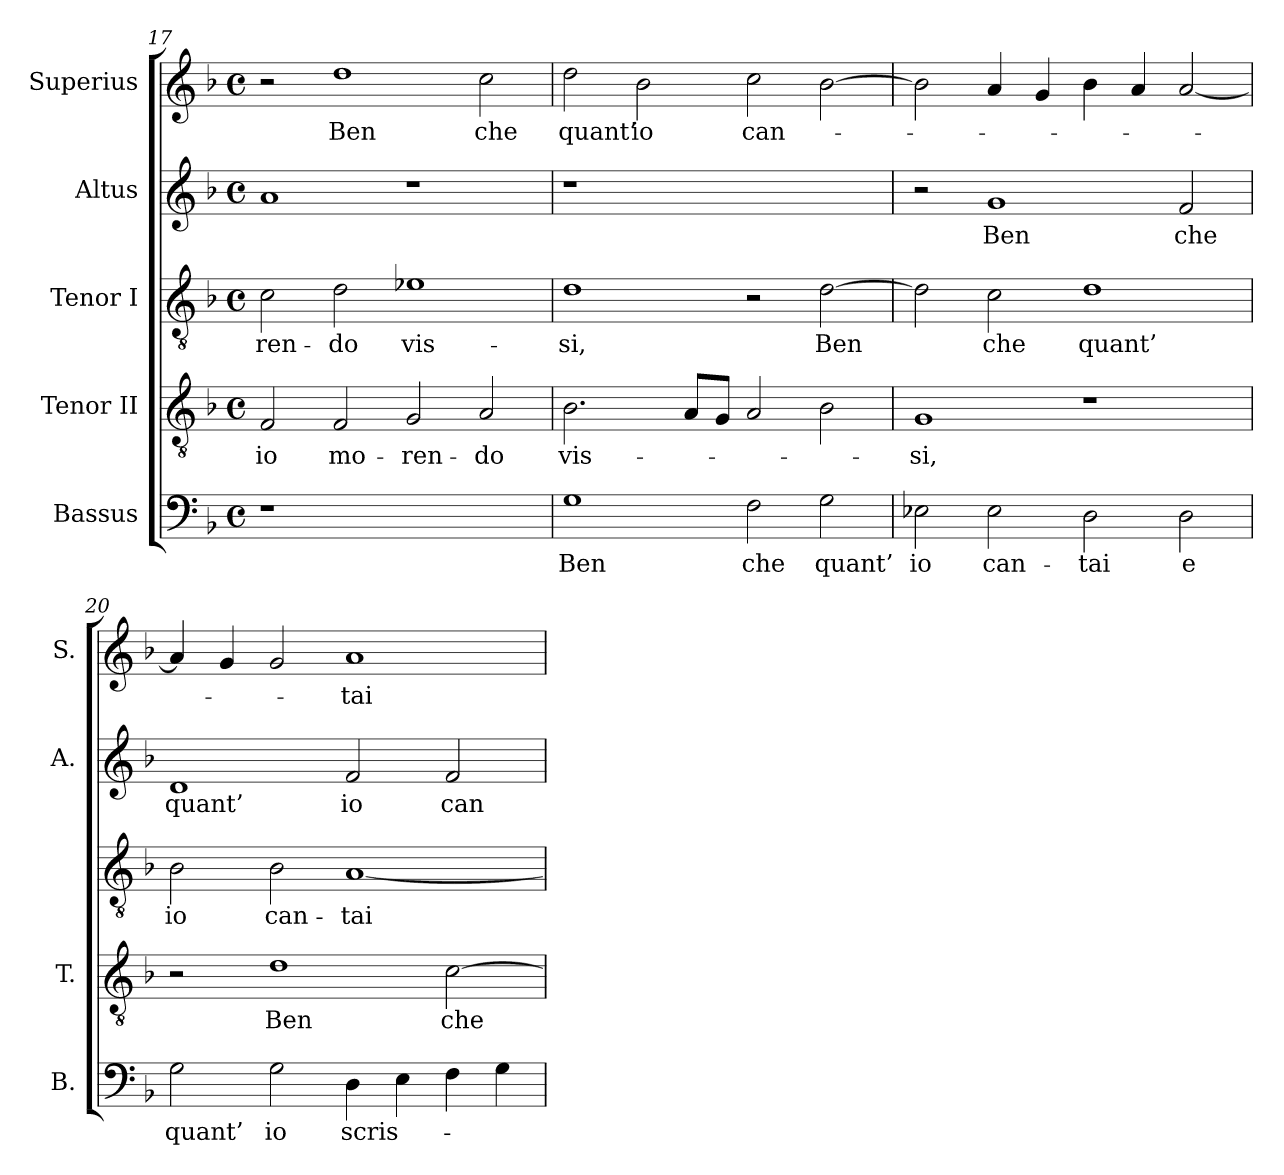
**kern	**text	**kern	**text	**kern	**text	**kern	**text	**kern	**text
*part5	*part5	*part4	*part4	*part3	*part3	*part2	*part2	*part1	*part1
*staff5	*staff5	*staff4	*staff4	*staff3	*staff3	*staff2	*staff2	*staff1	*staff1
*I"Bassus	*	*I"Tenor II	*	*I"Tenor I	*	*I"Altus	*	*I"Superius	*
*I'B.	*	*I'T.	*	*	*	*I'A.	*	*I'S.	*
*clefF4	*	*clefGv2	*	*clefGv2	*	*clefG2	*	*clefG2	*
*	*	*ITrd7c12	*	*	*	*	*	*	*
*k[b-]	*	*k[b-]	*	*k[b-]	*	*k[b-]	*	*k[b-]	*
*F:	*	*F:	*	*F:	*	*F:	*	*F:	*
*M4/4	*	*M4/4	*	*M4/4	*	*M4/4	*	*M4/4	*
*met(c)	*	*met(c)	*	*met(c)	*	*met(c)	*	*met(c)	*
=17	=17	=17	=17	=17	=17	=17	=17	=17	=17
!LO:N:vis=1	!	!	!	!	!	!	!	!	!
!	!	!	!LO:LY:b:color=#000000	!	!	!	!	!	!
!	!	!	!	!	!LO:LY:b:color=#000000	!	!	!	!
1r	.	2FFi/	io	2ci\	-ren-	1ai	.	2r	.
!	!	!	!LO:LY:b:color=#000000	!	!	!	!	!	!
!	!	!	!	!	!LO:LY:b:color=#000000	!	!	!	!
!	!	!	!	!	!	!	!	!	!LO:LY:b:color=#000000
.	.	2FFi/	mo-	2di\	-do	.	.	1ddi	Ben
!	!	!	!LO:LY:b:color=#000000	!	!	!	!	!	!
!	!	!	!	!	!LO:LY:b:color=#000000	!	!	!	!
1ryy	.	2GGi/	-ren-	1e-Xi	vis-	1r	.	.	.
!	!	!	!LO:LY:b:color=#000000	!	!	!	!	!	!
!	!	!	!	!	!	!	!	!	!LO:LY:b:color=#000000
.	.	2AAi/	-do	.	.	.	.	2cci\	che
=18	=18	=18	=18	=18	=18	=18	=18	=18	=18
!	!LO:LY:b:color=#000000	!	!	!	!	!	!	!	!
!	!	!	!LO:LY:b:color=#000000	!	!	!	!	!	!
!	!	!	!	!	!LO:LY:b:color=#000000	!LO:N:vis=1	!	!	!
!	!	!	!	!	!	!	!	!	!LO:LY:b:color=#000000
1Gi	Ben	2.BB-i\	vis-	1di	-si,	1r	.	2ddi\	quant’
!	!	!	!	!	!	!	!	!	!LO:LY:b:color=#000000
.	.	.	.	.	.	.	.	2b-i\	io
.	.	8AAi/L	.	.	.	.	.	.	.
.	.	8GGi/J	.	.	.	.	.	.	.
!	!LO:LY:b:color=#000000	!	!	!	!	!	!	!	!
!	!	!	!	!	!	!	!	!	!LO:LY:b:color=#000000
2Fi\	che	2AAi/	.	2r	.	1ryy	.	2cci\	can-
!	!LO:LY:b:color=#000000	!	!	!	!	!	!	!	!
!	!	!	!	!	!LO:LY:b:color=#000000	!	!	!	!
2Gi\	quant’	2BB-i\	.	[>2di\	Ben	.	.	[>2b-i\	.
=19	=19	=19	=19	=19	=19	=19	=19	=19	=19
!	!LO:LY:b:color=#000000	!	!	!	!	!	!	!	!
!	!	!	!LO:LY:b:color=#000000	!	!	!	!	!	!
2E-Xi\	io	1GGi	-si,	2di\]	.	2r	.	2b-i\]	.
!	!LO:LY:b:color=#000000	!	!	!	!	!	!	!	!
!	!	!	!	!	!LO:LY:b:color=#000000	!	!	!	!
!	!	!	!	!	!	!	!LO:LY:b:color=#000000	!	!
2E-i\	can-	.	.	2ci\	che	1gi	Ben	4ai/	.
.	.	.	.	.	.	.	.	4gi/	.
!	!LO:LY:b:color=#000000	!	!	!	!	!	!	!	!
!	!	!	!	!	!LO:LY:b:color=#000000	!	!	!	!
2Di\	-tai	1r	.	1di	quant’	.	.	4b-i\	.
.	.	.	.	.	.	.	.	4ai/	.
!	!LO:LY:b:color=#000000	!	!	!	!	!	!	!	!
!	!	!	!	!	!	!	!LO:LY:b:color=#000000	!	!
2Di\	e	.	.	.	.	2fi/	che	[<2ai/	.
!!LO:LB:g=z
=20	=20	=20	=20	=20	=20	=20	=20	=20	=20
!	!LO:LY:b:color=#000000	!	!	!	!	!	!	!	!
!	!	!	!	!	!LO:LY:b:color=#000000	!	!	!	!
!	!	!	!	!	!	!	!LO:LY:b:color=#000000	!	!
2Gi\	quant’	2r	.	2B-i\	io	1di	quant’	4ai/]	.
.	.	.	.	.	.	.	.	4gi/	.
!	!LO:LY:b:color=#000000	!	!	!	!	!	!	!	!
!	!	!	!LO:LY:b:color=#000000	!	!	!	!	!	!
!	!	!	!	!	!LO:LY:b:color=#000000	!	!	!	!
2Gi\	io	1Di	Ben	2B-i\	can-	.	.	2gi/	.
!	!LO:LY:b:color=#000000	!	!	!	!	!	!	!	!
!	!	!	!	!	!LO:LY:b:color=#000000	!	!	!	!
!	!	!	!	!	!	!	!LO:LY:b:color=#000000	!	!
!	!	!	!	!	!	!	!	!	!LO:LY:b:color=#000000
4Di\	scris-	.	.	[<1Ai	-tai	2fi/	io	1ai	-tai
4Ei\	.	.	.	.	.	.	.	.	.
!	!	!	!LO:LY:b:color=#000000	!	!	!	!	!	!
!	!	!	!	!	!	!	!LO:LY:b:color=#000000	!	!
4Fi\	.	[>2Ci\	che	.	.	2fi/	can-	.	.
4Gi\	.	.	.	.	.	.	.	.	.
=	=	=	=	=	=	=	=	=	=
*-	*-	*-	*-	*-	*-	*-	*-	*-	*-
